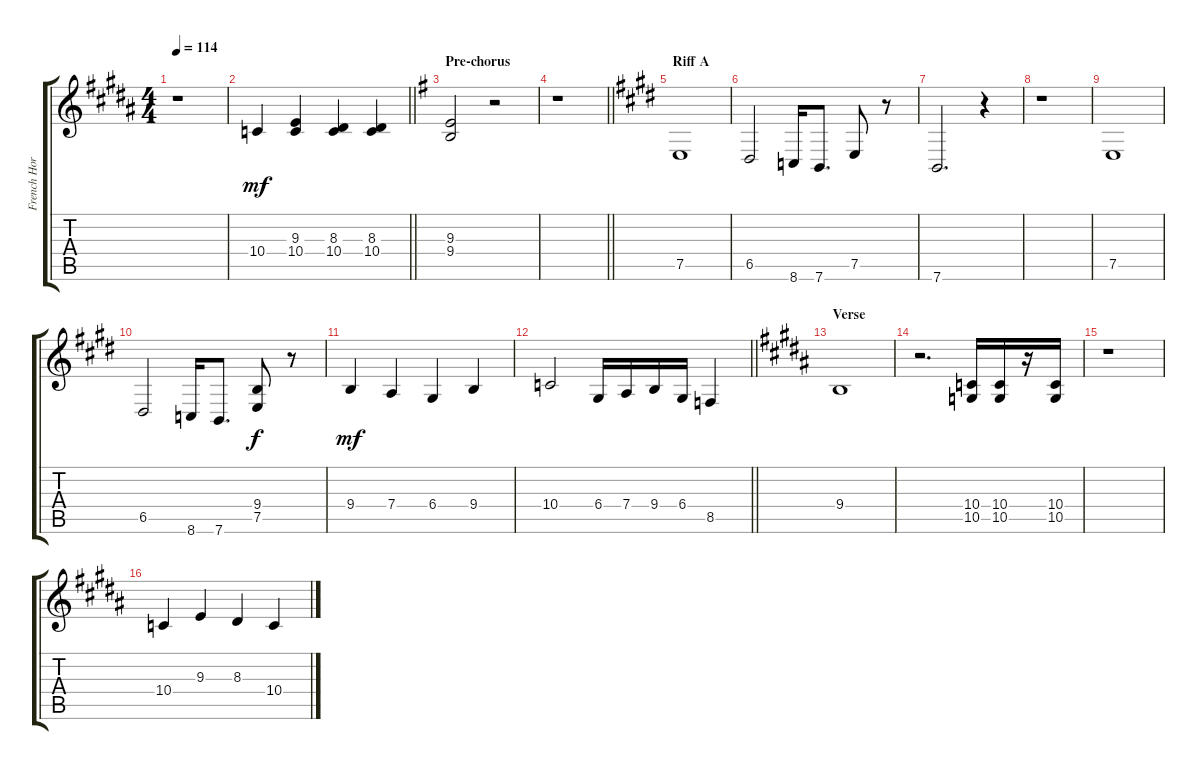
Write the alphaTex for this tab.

\track ("French Horn" "French Hor") {instrument frenchhorn}
\staff {score tabs}
\tuning (E4 B3 G3 D3 A2 E2) {hide}
\ts (4 4)
\tempo 114
\clef g2
\ks b
r.1{dy mf} |
\barLineRight lightlight
10.4.4 (9.3 10.4).4 (8.3 10.4).4 (8.3 10.4).4 |
\section ("" "Pre-chorus")
\ks eminor
(9.3 9.4).2 r.2 |
\barLineRight lightlight
r.1 |
\section ("" "Riff A")
\ks e
7.5.1 |
6.5.2 8.6.16 7.6.8{d} 7.5.8 r.8 |
7.6.2{d} r.4 |
r.1 |
7.5.1 |
6.5.2 8.6.16 7.6.8{d} (9.4 7.5).8{dy f} r.8 |
9.4.4{dy mf balance 11} 7.4.4 6.4.4 9.4.4 |
\barLineRight lightlight
10.4.2 6.4.16 7.4.16 9.4.16 6.4.16 8.5.4 |
\section ("" "Verse")
\ks b
9.4.1{balance 4} |
r.2{d balance 13} (10.4 10.5).16 (10.4 10.5).16 r.16 (10.4 10.5).16 |
r.1 |
10.4.4{balance 8} 9.3.4 8.3.4 10.4.4
